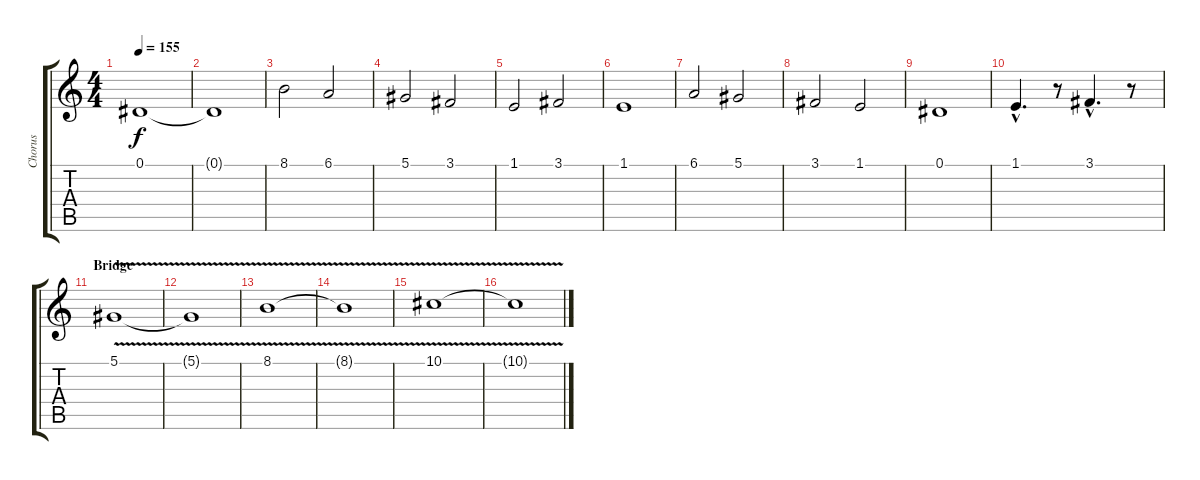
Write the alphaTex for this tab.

\track ("Chorus" "Chorus") {instrument voiceoohs}
\staff {score tabs}
\tuning (Eb4 Bb3 Gb3 Db3 Ab2 Eb2) {hide}
\ts (4 4)
\tempo 155
\clef g2
\ks c
0.1.1{dy f} |
0.1{t}.1 |
8.1.2 6.1.2 |
5.1.2 3.1.2 |
1.1.2 3.1.2 |
1.1.1 |
6.1.2 5.1.2 |
3.1.2 1.1.2 |
0.1.1 |
1.1{hac}.4{d} r.8 3.1{hac}.4{d} r.8 |
\section ("" "Bridge")
5.1{v}.1{volume 15 instrument choiraahs} |
5.1{v t}.1 |
8.1{v}.1 |
8.1{v t}.1 |
10.1{v}.1 |
10.1{v t}.1
